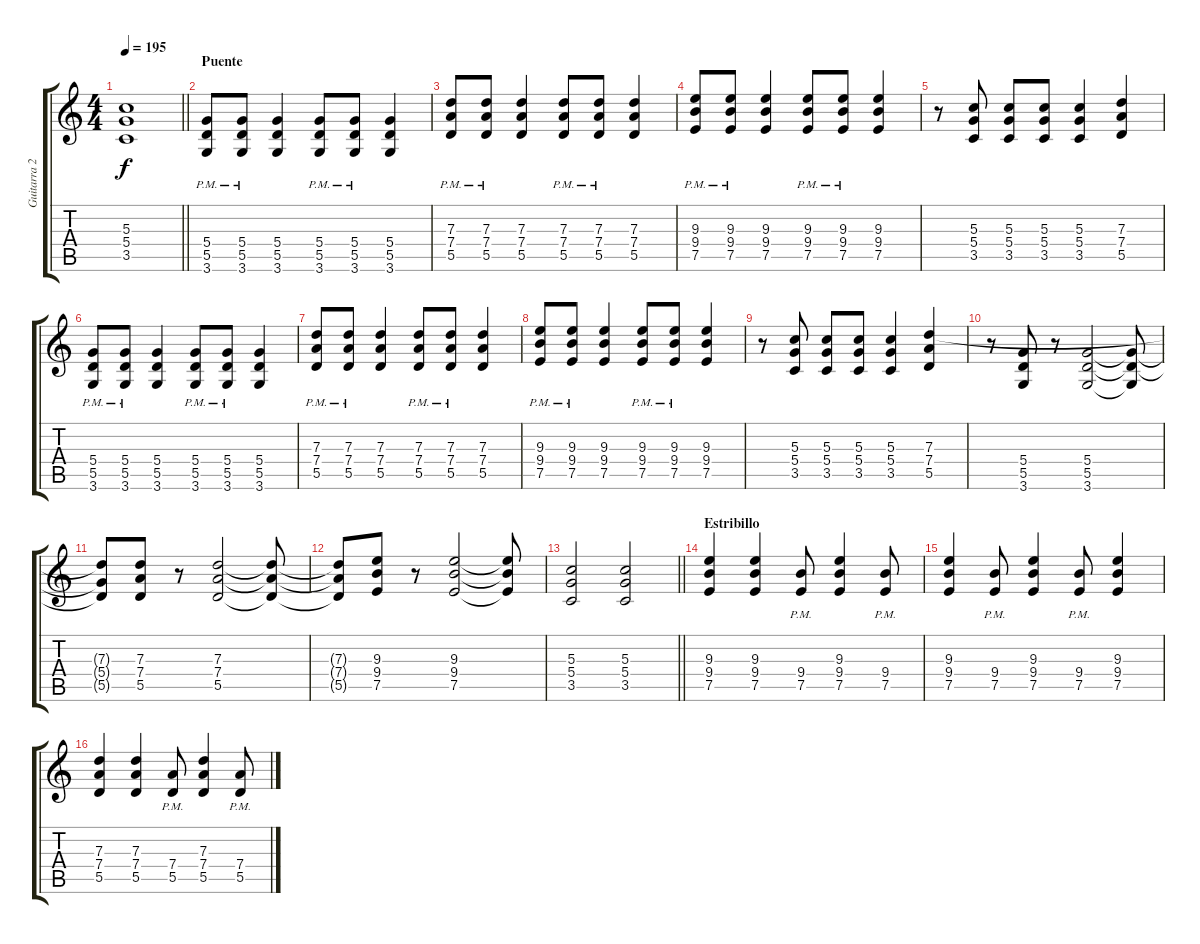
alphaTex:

\track ("Guitarra 2" "Guitarra 2") {instrument overdrivenguitar}
\staff {score tabs}
\tuning (E4 B3 G3 D3 A2 E2) {hide}
\ts (4 4)
\tempo 195
\clef g2
\barLineRight lightlight
\ks c
(5.3{t} 5.4{t} 3.5{t}).1{dy f} |
\section ("" "Puente")
(5.4{pm} 5.5{pm} 3.6{pm}).8 (5.4{pm} 5.5{pm} 3.6{pm}).8 (5.4 5.5 3.6).4 (5.4{pm} 5.5{pm} 3.6{pm}).8 (5.4{pm} 5.5{pm} 3.6{pm}).8 (5.4 5.5 3.6).4 |
(7.3{pm} 7.4{pm} 5.5{pm}).8 (7.3{pm} 7.4{pm} 5.5{pm}).8 (7.3 7.4 5.5).4 (7.3{pm} 7.4{pm} 5.5{pm}).8 (7.3{pm} 7.4{pm} 5.5{pm}).8 (7.3 7.4 5.5).4 |
(9.3{pm} 9.4{pm} 7.5{pm}).8 (9.3{pm} 9.4{pm} 7.5{pm}).8 (9.3 9.4 7.5).4 (9.3{pm} 9.4{pm} 7.5{pm}).8 (9.3{pm} 9.4{pm} 7.5{pm}).8 (9.3 9.4 7.5).4 |
r.8 (5.3 5.4 3.5).8 (5.3 5.4 3.5).8 (5.3 5.4 3.5).8 (5.3 5.4 3.5).4 (7.3 7.4 5.5).4 |
(5.4{pm} 5.5{pm} 3.6{pm}).8 (5.4{pm} 5.5{pm} 3.6{pm}).8 (5.4 5.5 3.6).4 (5.4{pm} 5.5{pm} 3.6{pm}).8 (5.4{pm} 5.5{pm} 3.6{pm}).8 (5.4 5.5 3.6).4 |
(7.3{pm} 7.4{pm} 5.5{pm}).8 (7.3{pm} 7.4{pm} 5.5{pm}).8 (7.3 7.4 5.5).4 (7.3{pm} 7.4{pm} 5.5{pm}).8 (7.3{pm} 7.4{pm} 5.5{pm}).8 (7.3 7.4 5.5).4 |
(9.3{pm} 9.4{pm} 7.5{pm}).8 (9.3{pm} 9.4{pm} 7.5{pm}).8 (9.3 9.4 7.5).4 (9.3{pm} 9.4{pm} 7.5{pm}).8 (9.3{pm} 9.4{pm} 7.5{pm}).8 (9.3 9.4 7.5).4 |
r.8 (5.3 5.4 3.5).8 (5.3 5.4 3.5).8 (5.3 5.4 3.5).8 (5.3 5.4 3.5).4 (7.3 7.4 5.5).4 |
r.8 (5.4 5.5 3.6).8 r.8 (5.4 5.5 3.6).2 (5.4{t} 5.5{t} 3.6{t}).8 |
(7.3{t} 5.4{t} 5.5{t}).8 (7.3 7.4 5.5).8 r.8 (7.3 7.4 5.5).2 (7.3{t} 7.4{t} 5.5{t}).8 |
(7.3{t} 7.4{t} 5.5{t}).8 (9.3 9.4 7.5).8 r.8 (9.3 9.4 7.5).2 (9.3{t} 9.4{t} 7.5{t}).8 |
\barLineRight lightlight
(5.3 5.4 3.5).2 (5.3 5.4 3.5).2 |
\section ("" "Estribillo")
(9.3 9.4 7.5).4{volume 12} (9.3 9.4 7.5).4 (9.4{pm} 7.5{pm}).8 (9.3 9.4 7.5).4 (9.4{pm} 7.5{pm}).8 |
(9.3 9.4 7.5).4 (9.4{pm} 7.5{pm}).8 (9.3 9.4 7.5).4 (9.4{pm} 7.5{pm}).8 (9.3 9.4 7.5).4 |
(7.3 7.4 5.5).4 (7.3 7.4 5.5).4 (7.4{pm} 5.5{pm}).8 (7.3 7.4 5.5).4 (7.4{pm} 5.5{pm}).8
